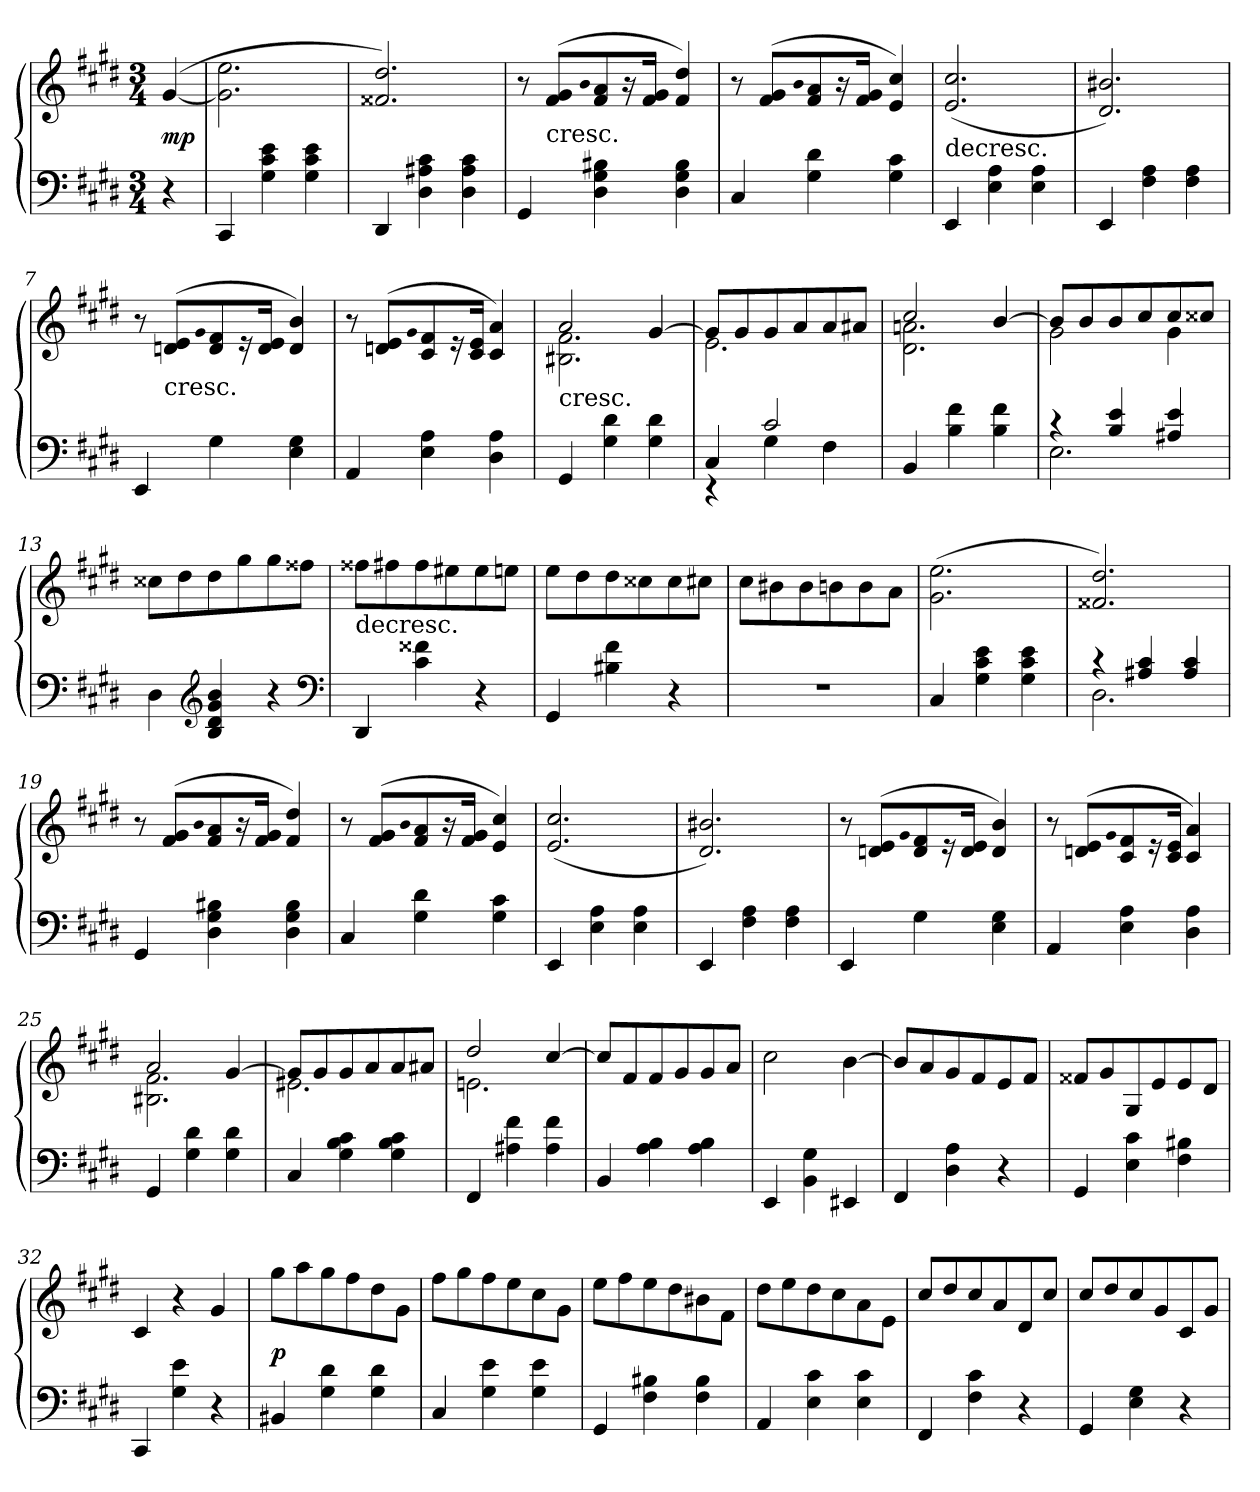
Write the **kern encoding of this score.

**kern	**kern	**dynam
*part1	*part1	*part1
*staff2	*staff1	*staff1/2
*clefF4	*clefG2	*
*k[f#c#g#d#]	*k[f#c#g#d#]	*
*M3/4	*M3/4	*
*MM180	*MM180	*
=	=	=
4r	([4g#/	mp
=1	=1	=1
4CC#/	2.g#]\ 2.ee\	.
4G#\ 4c#\ 4e\	.	.
4G#\ 4c#\ 4e\	.	.
=2	=2	=2
4DD#/	2.f##X/ 2.dd#/)	.
4D#\ 4A#X\ 4c#\	.	.
4D#\ 4A#\ 4c#\	.	.
=3	=3	=3
4GG#/	8r	.
!	!LO:TX:c:t=cresc.	!
.	(8f#/ 8g#/L	.
.	qb	.
4D#\ 4G#\ 4B#X\	8f#/ 8a/	.
.	16r	.
.	16f#/ 16g#/Jk	.
4D#\ 4G#\ 4B#\	4f#/ 4dd#/)	.
=4	=4	=4
4C#/	8r	.
.	(8f#/ 8g#/L	.
.	qb	.
4G#\ 4d#\	8f#/ 8a/	.
.	16r	.
.	16f#/ 16g#/Jk	.
4G#\ 4c#\	4e/ 4cc#/)	.
=5	=5	=5
!	!LO:TX:c:t=decresc.	!
4EE/	(2.e/ 2.cc#/	.
4E\ 4A\	.	.
4E\ 4A\	.	.
=6	=6	=6
4EE/	2.d#/ 2.b#X/)	.
4F#\ 4A\	.	.
4F#\ 4A\	.	.
=7	=7	=7
4EE/	8r	.
!	!LO:TX:c:t=cresc.	!
.	(8dn/ 8e/L	.
.	qg#	.
4G#\	8d/ 8f#/	.
.	16r	.
.	16d/ 16e/Jk	.
4E\ 4G#\	4d/ 4b/)	.
=8	=8	=8
4AA/	8r	.
.	(8dn/ 8e/L	.
.	qg#	.
4E\ 4A\	8c#/ 8f#/	.
.	16r	.
.	16c#/ 16e/Jk	.
4D#\ 4A\	4c#/ 4a/)	.
=9	=9	=9
*	*^	*
!	!LO:TX:c:t=cresc.	!	!
4GG#/	2a/	2.B#X\ 2.f#\	.
4G#\ 4d#\	.	.	.
4G#\ 4d#\	[4g#/	.	.
=10	=10	=10	=10
*^	*	*	*
4C#/	4r	8g#/L]	2.e\	.
.	.	8g#/	.	.
2c#/	4G#\	8g#/	.	.
.	.	8a/	.	.
.	4F#\	8a/	.	.
.	.	8a#X/J	.	.
*v	*v	*	*	*
=11	=11	=11	=11
4BB/	2cc#/	2.d#\ 2.an\	.
4B\ 4f#\	.	.	.
4B\ 4f#\	[4b/	.	.
=12	=12	=12	=12
*^	*	*	*
4r	2.E\	8b/L]	2g#\	.
.	.	8b/	.	.
4B/ 4e/	.	8b/	.	.
.	.	8cc#/	.	.
4A#X/ 4e/	.	8cc#/	4g#\	.
.	.	8cc##X/J	.	.
*v	*v	*	*	*
*	*v	*v	*
=13	=13	=13
4D#\	8cc##X\L	.
.	8dd#\	.
*clefG2	*	*
4B/ 4d#/ 4g#/ 4b/	8dd#\	.
.	8gg#\	.
4r	8gg#\	.
.	8ff##X\J	.
*clefF4	*	*
=14	=14	=14
!	!LO:TX:c:t=decresc.	!
4DD#/	8ff##X\L	.
.	8ff#X\	.
4c#\ 4f##X\	8ff#\	.
.	8ee#X\	.
4r	8ee#\	.
.	8een\J	.
=15	=15	=15
4GG#/	8ee\L	.
.	8dd#\	.
4B#X\ 4f#\	8dd#\	.
.	8cc##X\	.
4r	8cc##\	.
.	8cc#X\J	.
=16	=16	=16
2.r	8cc#\L	.
.	8b#X\	.
.	8b#\	.
.	8bn\	.
.	8b\	.
.	8a\J	.
=17	=17	=17
4C#/	(2.g#\ 2.ee\	.
4G#\ 4c#\ 4e\	.	.
4G#\ 4c#\ 4e\	.	.
=18	=18	=18
*^	*	*
4r	2.D#\	2.f##X/ 2.dd#/)	.
4A#X/ 4c#/	.	.	.
4A#/ 4c#/	.	.	.
*v	*v	*	*
=19	=19	=19
4GG#/	8r	.
.	(8f#/ 8g#/L	.
.	qb	.
4D#\ 4G#\ 4B#X\	8f#/ 8a/	.
.	16r	.
.	16f#/ 16g#/Jk	.
4D#\ 4G#\ 4B#\	4f#/ 4dd#/)	.
=20	=20	=20
4C#/	8r	.
.	(8f#/ 8g#/L	.
.	qb	.
4G#\ 4d#\	8f#/ 8a/	.
.	16r	.
.	16f#/ 16g#/Jk	.
4G#\ 4c#\	4e/ 4cc#/)	.
=21	=21	=21
4EE/	(2.e/ 2.cc#/	.
4E\ 4A\	.	.
4E\ 4A\	.	.
=22	=22	=22
4EE/	2.d#/ 2.b#X/)	.
4F#\ 4A\	.	.
4F#\ 4A\	.	.
=23	=23	=23
4EE/	8r	.
.	(8dn/ 8e/L	.
.	qg#	.
4G#\	8d/ 8f#/	.
.	16r	.
.	16d/ 16e/Jk	.
4E\ 4G#\	4d/ 4b/)	.
=24	=24	=24
4AA/	8r	.
.	(8dn/ 8e/L	.
.	qg#	.
4E\ 4A\	8c#/ 8f#/	.
.	16r	.
.	16c#/ 16e/Jk	.
4D#\ 4A\	4c#/ 4a/)	.
=25	=25	=25
*	*^	*
4GG#/	2a/	2.B#X\ 2.f#\	.
4G#\ 4d#\	.	.	.
4G#\ 4d#\	[4g#/	.	.
=26	=26	=26	=26
4C#/	8g#/L]	2.e#X\	.
.	8g#/	.	.
4G#\ 4B\ 4c#\	8g#/	.	.
.	8a/	.	.
4G#\ 4B\ 4c#\	8a/	.	.
.	8a#X/J	.	.
=27	=27	=27	=27
4FF#/	2dd#/	2.en\	.
4A#X\ 4f#\	.	.	.
4A#\ 4f#\	[4cc#/	.	.
*	*v	*v	*
=28	=28	=28
4BB/	8cc#/L]	.
.	8f#/	.
4A\ 4B\	8f#/	.
.	8g#/	.
4A\ 4B\	8g#/	.
.	8a/J	.
=29	=29	=29
4EE/	2cc#\	.
4BB\ 4G#\	.	.
4EE#X/	[4b\	.
=30	=30	=30
4FF#/	8b/L]	.
.	8a/	.
4D#\ 4A\	8g#/	.
.	8f#/	.
4r	8e/	.
.	8f#/J	.
=31	=31	=31
4GG#/	8f##X/L	.
.	8g#/	.
4E\ 4c#\	8G#/	.
.	8e/	.
4F#\ 4B#X\	8e/	.
.	8d#/J	.
=32	=32	=32
4CC#/	4c#/	.
4G#\ 4e\	4r	.
4r	4g#/	.
=33	=33	=33
4BB#X/	8gg#\L	p
.	8aa\	.
4G#\ 4d#\	8gg#\	.
.	8ff#\	.
4G#\ 4d#\	8dd#\	.
.	8g#\J	.
=34	=34	=34
4C#/	8ff#\L	.
.	8gg#\	.
4G#\ 4e\	8ff#\	.
.	8ee\	.
4G#\ 4e\	8cc#\	.
.	8g#\J	.
=35	=35	=35
4GG#/	8ee\L	.
.	8ff#\	.
4F#\ 4B#X\	8ee\	.
.	8dd#\	.
4F#\ 4B#\	8b#X\	.
.	8f#\J	.
=36	=36	=36
4AA/	8dd#\L	.
.	8ee\	.
4E\ 4c#\	8dd#\	.
.	8cc#\	.
4E\ 4c#\	8a\	.
.	8e\J	.
=37	=37	=37
4FF#/	8cc#/L	.
.	8dd#/	.
4F#\ 4c#\	8cc#/	.
.	8a/	.
4r	8d#/	.
.	8cc#/J	.
=38	=38	=38
4GG#/	8cc#/L	.
.	8dd#/	.
4E\ 4G#\	8cc#/	.
.	8g#/	.
4r	8c#/	.
.	8g#/J	.
=	=	=
*-	*-	*-
